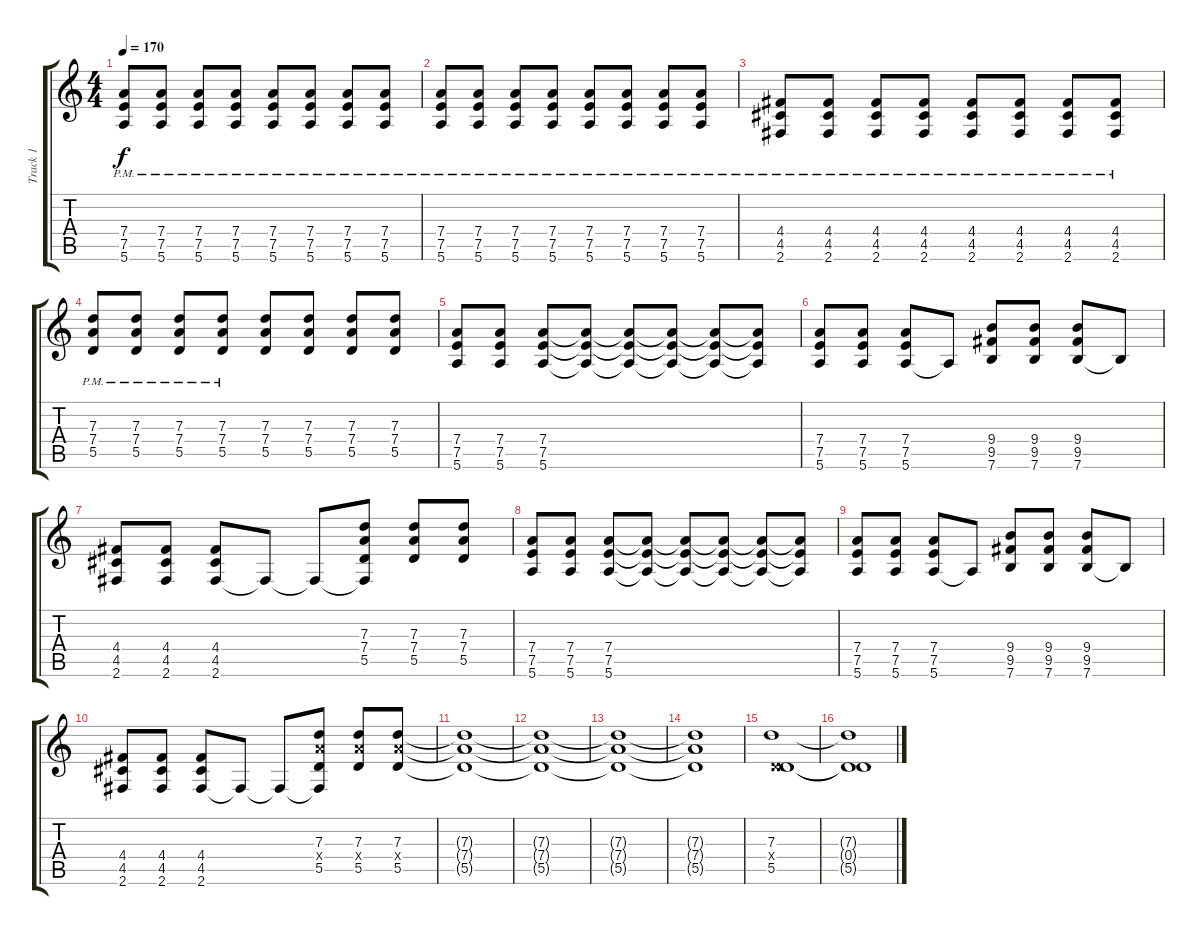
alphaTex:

\track ("Track 1" "Track 1") {instrument distortionguitar}
\staff {score tabs}
\tuning (E4 B3 G3 D3 A2 E2) {hide}
\ts (4 4)
\tempo 170
\clef g2
\ks c
(7.4{pm} 7.5{pm} 5.6{pm}).8{dy f} (7.4{pm} 7.5{pm} 5.6{pm}).8 (7.4{pm} 7.5{pm} 5.6{pm}).8 (7.4{pm} 7.5{pm} 5.6{pm}).8 (7.4{pm} 7.5{pm} 5.6{pm}).8 (7.4{pm} 7.5{pm} 5.6{pm}).8 (7.4{pm} 7.5{pm} 5.6{pm}).8 (7.4{pm} 7.5{pm} 5.6{pm}).8 |
(7.4{pm} 7.5{pm} 5.6{pm}).8 (7.4{pm} 7.5{pm} 5.6{pm}).8 (7.4{pm} 7.5{pm} 5.6{pm}).8 (7.4{pm} 7.5{pm} 5.6{pm}).8 (7.4{pm} 7.5{pm} 5.6{pm}).8 (7.4{pm} 7.5{pm} 5.6{pm}).8 (7.4{pm} 7.5{pm} 5.6{pm}).8 (7.4{pm} 7.5{pm} 5.6{pm}).8 |
(4.4{pm} 4.5{pm} 2.6{pm}).8 (4.4{pm} 4.5{pm} 2.6{pm}).8 (4.4{pm} 4.5{pm} 2.6{pm}).8 (4.4{pm} 4.5{pm} 2.6{pm}).8 (4.4{pm} 4.5{pm} 2.6{pm}).8 (4.4{pm} 4.5{pm} 2.6{pm}).8 (4.4{pm} 4.5{pm} 2.6{pm}).8 (4.4{pm} 4.5{pm} 2.6{pm}).8 |
(7.3{pm} 7.4{pm} 5.5{pm}).8 (7.3{pm} 7.4{pm} 5.5{pm}).8 (7.3{pm} 7.4{pm} 5.5{pm}).8 (7.3{pm} 7.4{pm} 5.5{pm}).8 (7.3 7.4 5.5).8 (7.3 7.4 5.5).8 (7.3 7.4 5.5).8 (7.3 7.4 5.5).8 |
(7.4 7.5 5.6).8 (7.4 7.5 5.6).8 (7.4 7.5 5.6).8 (7.4{t} 7.5{t} 5.6{t}).8 (7.4{t} 7.5{t} 5.6{t}).8 (7.4{t} 7.5{t} 5.6{t}).8 (7.4{t} 7.5{t} 5.6{t}).8 (7.4{t} 7.5{t} 5.6{t}).8 |
(7.4 7.5 5.6).8 (7.4 7.5 5.6).8 (7.4 7.5 5.6).8 5.6{t}.8 (9.4 9.5 7.6).8 (9.4 9.5 7.6).8 (9.4 9.5 7.6).8 7.6{t}.8 |
(4.4 4.5 2.6).8 (4.4 4.5 2.6).8 (4.4 4.5 2.6).8 2.6{t}.8 2.6{t}.8 (7.3 7.4 5.5 2.6{t}).8 (7.3 7.4 5.5).8 (7.3 7.4 5.5).8 |
(7.4 7.5 5.6).8 (7.4 7.5 5.6).8 (7.4 7.5 5.6).8 (7.4{t} 7.5{t} 5.6{t}).8 (7.4{t} 7.5{t} 5.6{t}).8 (7.4{t} 7.5{t} 5.6{t}).8 (7.4{t} 7.5{t} 5.6{t}).8 (7.4{t} 7.5{t} 5.6{t}).8 |
(7.4 7.5 5.6).8 (7.4 7.5 5.6).8 (7.4 7.5 5.6).8 5.6{t}.8 (9.4 9.5 7.6).8 (9.4 9.5 7.6).8 (9.4 9.5 7.6).8 7.6{t}.8 |
(4.4 4.5 2.6).8 (4.4 4.5 2.6).8 (4.4 4.5 2.6).8 2.6{t}.8 2.6{t}.8 (7.3 7.4{x} 5.5 2.6{t}).8 (7.3 7.4{x} 5.5).8 (7.3 7.4{x} 5.5).8 |
(7.3{t} 7.4{t} 5.5{t}).1 |
(7.3{t} 7.4{t} 5.5{t}).1 |
(7.3{t} 7.4{t} 5.5{t}).1 |
(7.3{t} 7.4{t} 5.5{t}).1 |
(7.3 0.4{x} 5.5).1 |
(7.3{t} 0.4{t} 5.5{t}).1
